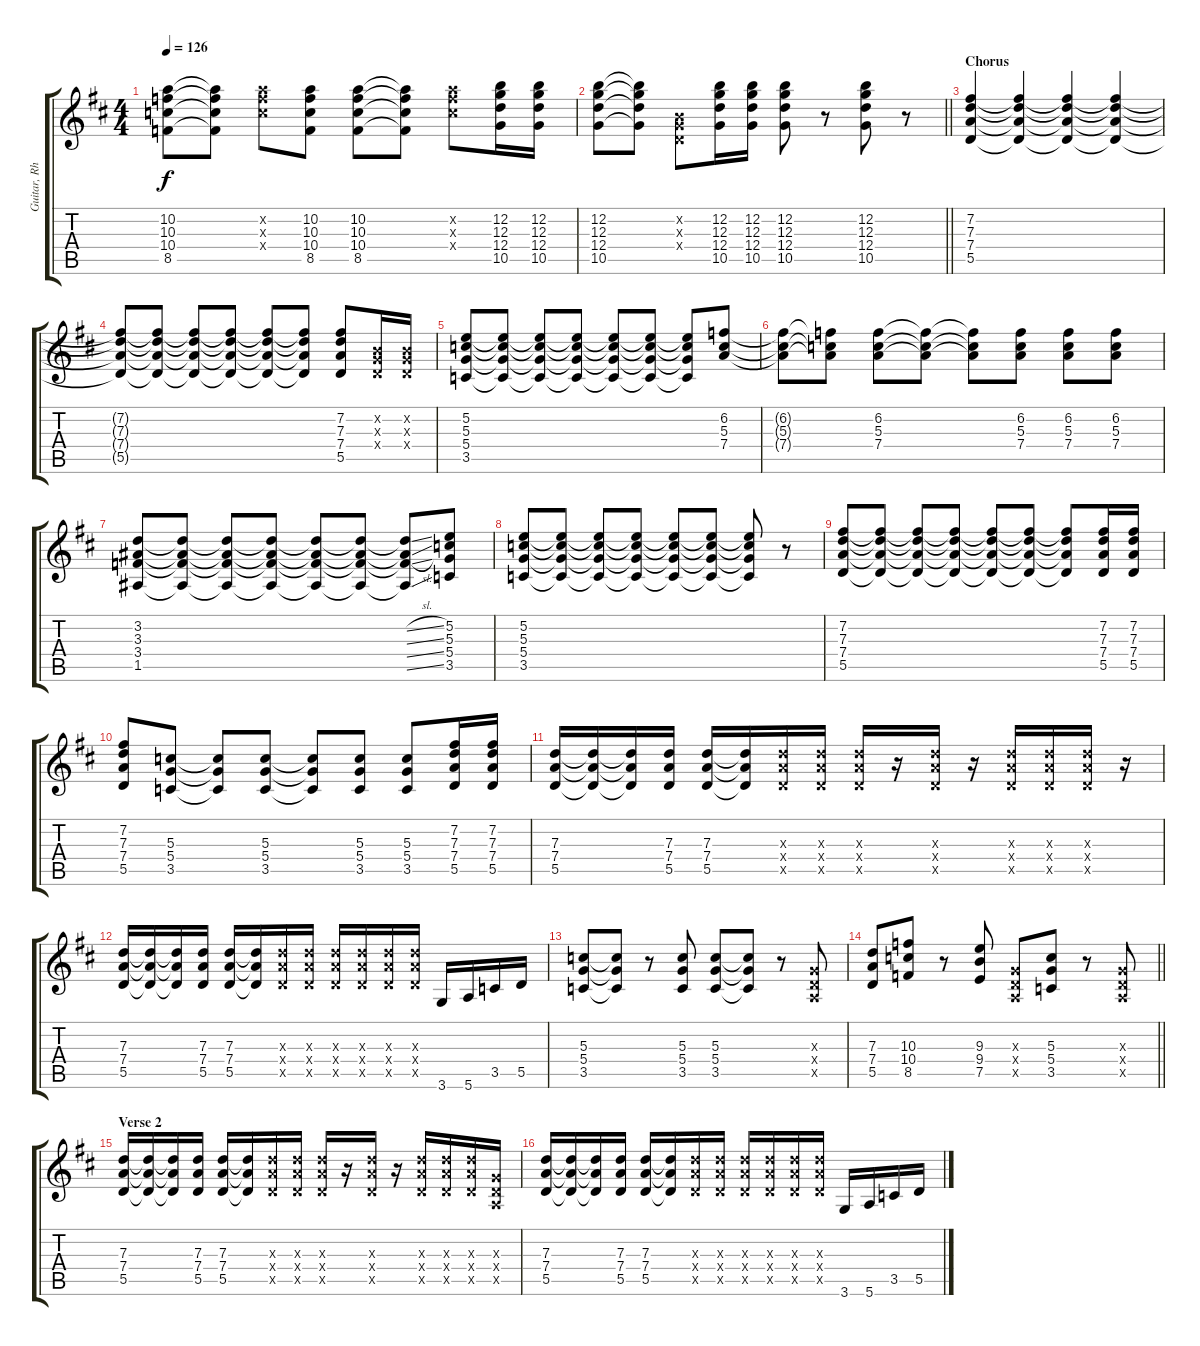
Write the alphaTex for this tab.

\track ("Guitar, Rhythm" "Guitar, Rh") {instrument distortionguitar}
\staff {score tabs}
\tuning (E4 B3 G3 D3 A2 E2) {hide}
\ts (4 4)
\tempo 126
\clef g2
\ks d
(10.2 10.3 10.4 8.5).8{dy f} (10.2{t} 10.3{t} 10.4{t} 8.5{t}).8 (10.2{x} 10.3{x} 10.4{x}).8 (10.2 10.3 10.4 8.5).8 (10.2 10.3 10.4 8.5).8 (10.2{t} 10.3{t} 10.4{t} 8.5{t}).8 (10.2{x} 10.3{x} 10.4{x}).8 (12.2 12.3 12.4 10.5).16 (12.2 12.3 12.4 10.5).16 |
\barLineRight lightlight
(12.2 12.3 12.4 10.5).8 (12.2{t} 12.3{t} 12.4{t} 10.5{t}).8 (0.2{x} 0.3{x} 0.4{x}).8 (12.2 12.3 12.4 10.5).16 (12.2 12.3 12.4 10.5).16 (12.2 12.3 12.4 10.5).8 r.8 (12.2 12.3 12.4 10.5).8 r.8 |
\section ("" "Chorus")
(7.2 7.3 7.4 5.5).4 (7.2{t} 7.3{t} 7.4{t} 5.5{t}).4 (7.2{t} 7.3{t} 7.4{t} 5.5{t}).4 (7.2{t} 7.3{t} 7.4{t} 5.5{t}).4 |
(7.2{t} 7.3{t} 7.4{t} 5.5{t}).8 (7.2{t} 7.3{t} 7.4{t} 5.5{t}).8 (7.2{t} 7.3{t} 7.4{t} 5.5{t}).8 (7.2{t} 7.3{t} 7.4{t} 5.5{t}).8 (7.2{t} 7.3{t} 7.4{t} 5.5{t}).8 (7.2{t} 7.3{t} 7.4{t} 5.5{t}).8 (7.2 7.3 7.4 5.5).8 (0.2{x} 0.3{x} 0.4{x}).16 (0.2{x} 0.3{x} 0.4{x}).16 |
(5.2 5.3 5.4 3.5).8 (5.2{t} 5.3{t} 5.4{t} 3.5{t}).8 (5.2{t} 5.3{t} 5.4{t} 3.5{t}).8 (5.2{t} 5.3{t} 5.4{t} 3.5{t}).8 (5.2{t} 5.3{t} 5.4{t} 3.5{t}).8 (5.2{t} 5.3{t} 5.4{t} 3.5{t}).8 (5.2{t} 5.3{t} 5.4{t} 3.5{t}).8 (6.2 5.3 7.4).8 |
(6.2{t} 5.3{t} 7.4{t}).8 (6.2{t} 5.3{t} 7.4{t}).8 (6.2 5.3 7.4).8 (6.2{t} 5.3{t} 7.4{t}).8 (6.2{t} 5.3{t} 7.4{t}).8 (6.2 5.3 7.4).8 (6.2 5.3 7.4).8 (6.2 5.3 7.4).8 |
(3.2 3.3 3.4 1.5).8 (3.2{t} 3.3{t} 3.4{t} 1.5{t}).8 (3.2{t} 3.3{t} 3.4{t} 1.5{t}).8 (3.2{t} 3.3{t} 3.4{t} 1.5{t}).8 (3.2{t} 3.3{t} 3.4{t} 1.5{t}).8 (3.2{t} 3.3{t} 3.4{t} 1.5{t}).8 (3.2{sl t} 3.3{sl t} 3.4{sl t} 1.5{ss t}).8 (5.2 5.3 5.4 3.5).8 |
(5.2 5.3 5.4 3.5).8 (5.2{t} 5.3{t} 5.4{t} 3.5{t}).8 (5.2{t} 5.3{t} 5.4{t} 3.5{t}).8 (5.2{t} 5.3{t} 5.4{t} 3.5{t}).8 (5.2{t} 5.3{t} 5.4{t} 3.5{t}).8 (5.2{t} 5.3{t} 5.4{t} 3.5{t}).8 (5.2{t} 5.3{t} 5.4{t} 3.5{t}).8 r.8 |
(7.2 7.3 7.4 5.5).8 (7.2{t} 7.3{t} 7.4{t} 5.5{t}).8 (7.2{t} 7.3{t} 7.4{t} 5.5{t}).8 (7.2{t} 7.3{t} 7.4{t} 5.5{t}).8 (7.2{t} 7.3{t} 7.4{t} 5.5{t}).8 (7.2{t} 7.3{t} 7.4{t} 5.5{t}).8 (7.2{t} 7.3{t} 7.4{t} 5.5{t}).8 (7.2 7.3 7.4 5.5).16 (7.2 7.3 7.4 5.5).16 |
(7.2 7.3 7.4 5.5).8 (5.3 5.4 3.5).8 (5.3{t} 5.4{t} 3.5{t}).8 (5.3 5.4 3.5).8 (5.3{t} 5.4{t} 3.5{t}).8 (5.3 5.4 3.5).8 (5.3 5.4 3.5).8 (7.2 7.3 7.4 5.5).16 (7.2 7.3 7.4 5.5).16 |
(7.3 7.4 5.5).16 (7.3{t} 7.4{t} 5.5{t}).16 (7.3{t} 7.4{t} 5.5{t}).16 (7.3 7.4 5.5).16 (7.3 7.4 5.5).16 (7.3{t} 7.4{t} 5.5{t}).16 (7.3{x} 7.4{x} 5.5{x}).16 (7.3{x} 7.4{x} 5.5{x}).16 (7.3{x} 7.4{x} 5.5{x}).16 r.16 (7.3{x} 7.4{x} 5.5{x}).16 r.16 (7.3{x} 7.4{x} 5.5{x}).16 (7.3{x} 7.4{x} 5.5{x}).16 (7.3{x} 7.4{x} 5.5{x}).16 r.16 |
(7.3 7.4 5.5).16 (7.3{t} 7.4{t} 5.5{t}).16 (7.3{t} 7.4{t} 5.5{t}).16 (7.3 7.4 5.5).16 (7.3 7.4 5.5).16 (7.3{t} 7.4{t} 5.5{t}).16 (7.3{x} 7.4{x} 5.5{x}).16 (7.3{x} 7.4{x} 5.5{x}).16 (7.3{x} 7.4{x} 5.5{x}).16 (7.3{x} 7.4{x} 5.5{x}).16 (7.3{x} 7.4{x} 5.5{x}).16 (7.3{x} 7.4{x} 5.5{x}).16 3.6.16 5.6.16 3.5.16 5.5.16 |
(5.3 5.4 3.5).8 (5.3{t} 5.4{t} 3.5{t}).8 r.8 (5.3 5.4 3.5).8 (5.3 5.4 3.5).8 (5.3{t} 5.4{t} 3.5{t}).8 r.8 (0.3{x} 0.4{x} 0.5{x}).8 |
\barLineRight lightlight
(7.3 7.4 5.5).8 (10.3 10.4 8.5).8 r.8 (9.3 9.4 7.5).8 (0.3{x} 0.4{x} 0.5{x}).8 (5.3 5.4 3.5).8 r.8 (0.3{x} 0.4{x} 0.5{x}).8 |
\section ("" "Verse 2")
(7.3 7.4 5.5).16 (7.3{t} 7.4{t} 5.5{t}).16 (7.3{t} 7.4{t} 5.5{t}).16 (7.3 7.4 5.5).16 (7.3 7.4 5.5).16 (7.3{t} 7.4{t} 5.5{t}).16 (7.3{x} 7.4{x} 5.5{x}).16 (7.3{x} 7.4{x} 5.5{x}).16 (7.3{x} 7.4{x} 5.5{x}).16 r.16 (7.3{x} 7.4{x} 5.5{x}).16 r.16 (7.3{x} 7.4{x} 5.5{x}).16 (7.3{x} 7.4{x} 5.5{x}).16 (7.3{x} 7.4{x} 5.5{x}).16 (0.3{x} 0.4{x} 0.5{x}).16 |
(7.3 7.4 5.5).16 (7.3{t} 7.4{t} 5.5{t}).16 (7.3{t} 7.4{t} 5.5{t}).16 (7.3 7.4 5.5).16 (7.3 7.4 5.5).16 (7.3{t} 7.4{t} 5.5{t}).16 (7.3{x} 7.4{x} 5.5{x}).16 (7.3{x} 7.4{x} 5.5{x}).16 (7.3{x} 7.4{x} 5.5{x}).16 (7.3{x} 7.4{x} 5.5{x}).16 (7.3{x} 7.4{x} 5.5{x}).16 (7.3{x} 7.4{x} 5.5{x}).16 3.6.16 5.6.16 3.5.16 5.5.16
